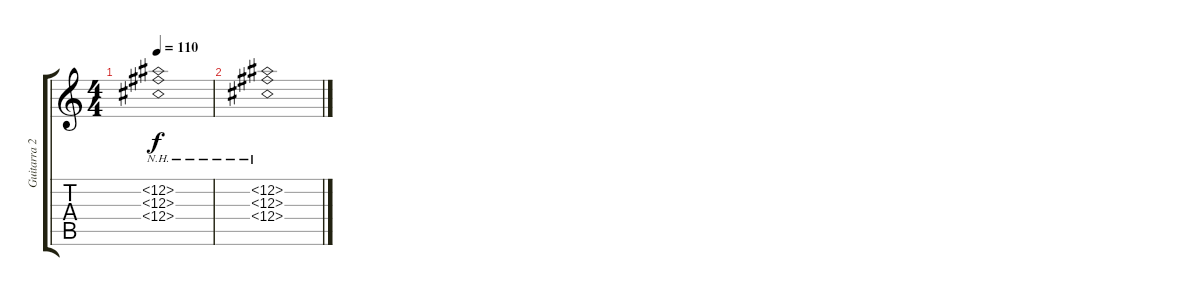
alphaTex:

\track ("Guitarra 2" "Guitarra 2") {instrument acousticguitarsteel}
\staff {score tabs}
\tuning (Eb4 Bb3 Gb3 Db3 Ab2 Eb2) {hide}
\ts (4 4)
\tempo 110
\clef g2
\ks c
(12.2{nh} 12.3{nh} 12.4{nh}).1{dy f} |
(12.2{nh} 12.3{nh} 12.4{nh}).1
